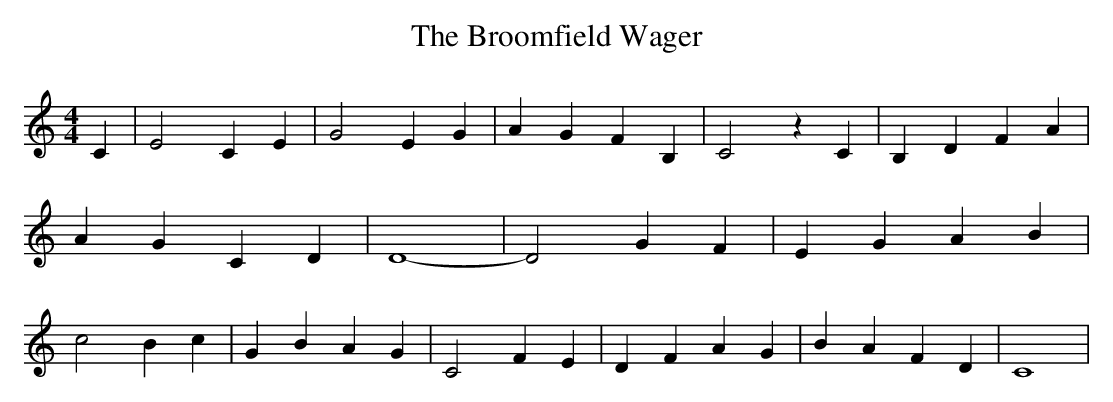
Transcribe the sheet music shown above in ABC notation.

X:1
T:The Broomfield Wager
M:4/4
L:1/4
K:C
 C| E2 C E| G2 E G| A G F B,| C2 z C| B,- D F A| A G C D| D4-| D2 G F|\
 E G A B| c2 B c| G- B A G| C2 F E| D- F A G| B A F D| C4|
